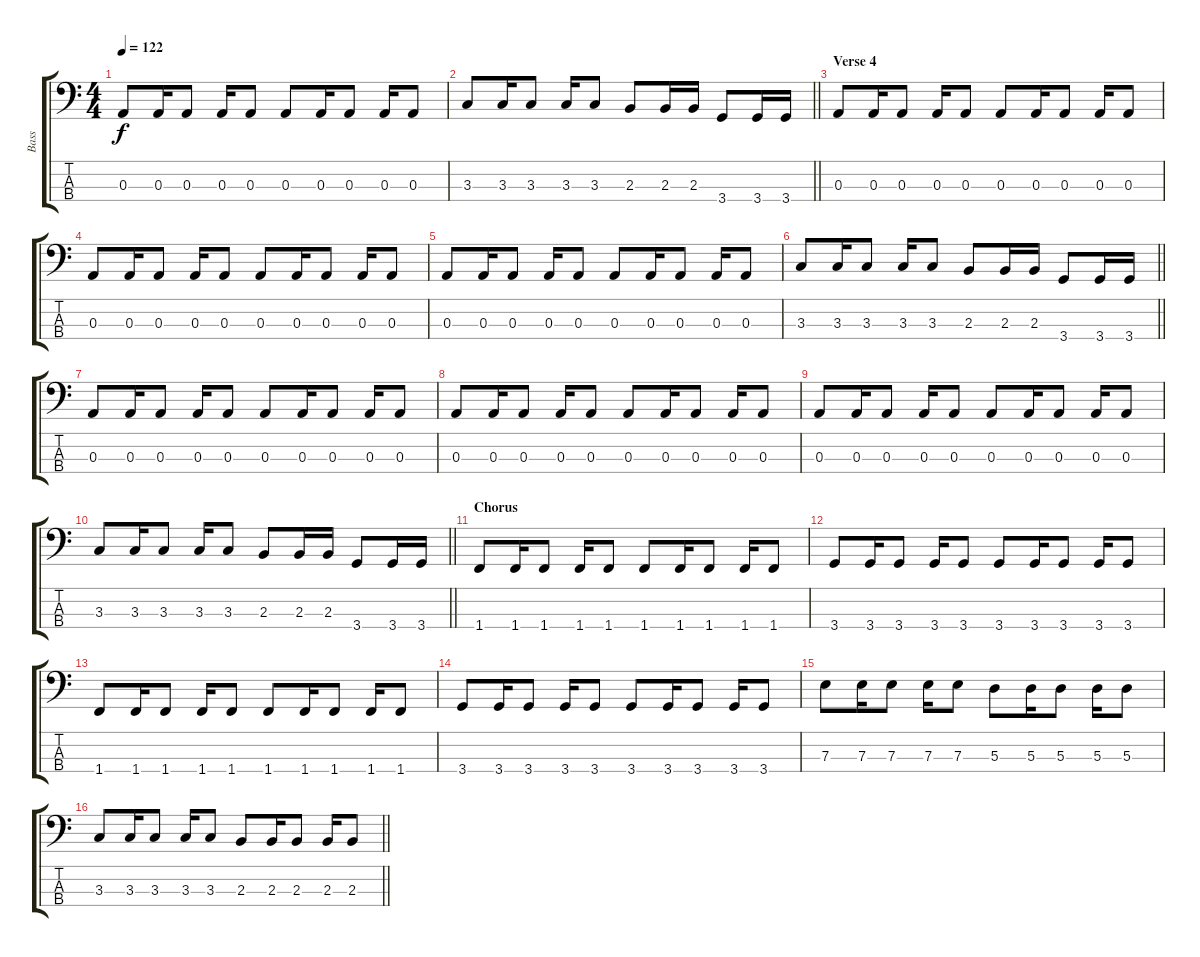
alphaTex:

\track ("Bass" "Bass") {instrument electricbassfinger}
\staff {score tabs}
\tuning (G2 D2 A1 E1) {hide}
\ts (4 4)
\tempo 122
\clef f4
\ks c
0.3.8{dy f} 0.3.16 0.3.8 0.3.16 0.3.8 0.3.8 0.3.16 0.3.8 0.3.16 0.3.8 |
\barLineRight lightlight
3.3.8 3.3.16 3.3.8 3.3.16 3.3.8 2.3.8 2.3.16 2.3.16 3.4.8 3.4.16 3.4.16 |
\section ("" "Verse 4")
0.3.8 0.3.16 0.3.8 0.3.16 0.3.8 0.3.8 0.3.16 0.3.8 0.3.16 0.3.8 |
0.3.8 0.3.16 0.3.8 0.3.16 0.3.8 0.3.8 0.3.16 0.3.8 0.3.16 0.3.8 |
0.3.8 0.3.16 0.3.8 0.3.16 0.3.8 0.3.8 0.3.16 0.3.8 0.3.16 0.3.8 |
\barLineRight lightlight
3.3.8 3.3.16 3.3.8 3.3.16 3.3.8 2.3.8 2.3.16 2.3.16 3.4.8 3.4.16 3.4.16 |
0.3.8 0.3.16 0.3.8 0.3.16 0.3.8 0.3.8 0.3.16 0.3.8 0.3.16 0.3.8 |
0.3.8 0.3.16 0.3.8 0.3.16 0.3.8 0.3.8 0.3.16 0.3.8 0.3.16 0.3.8 |
0.3.8 0.3.16 0.3.8 0.3.16 0.3.8 0.3.8 0.3.16 0.3.8 0.3.16 0.3.8 |
\barLineRight lightlight
3.3.8 3.3.16 3.3.8 3.3.16 3.3.8 2.3.8 2.3.16 2.3.16 3.4.8 3.4.16 3.4.16 |
\section ("" "Chorus")
1.4.8 1.4.16 1.4.8 1.4.16 1.4.8 1.4.8 1.4.16 1.4.8 1.4.16 1.4.8 |
3.4.8 3.4.16 3.4.8 3.4.16 3.4.8 3.4.8 3.4.16 3.4.8 3.4.16 3.4.8 |
1.4.8 1.4.16 1.4.8 1.4.16 1.4.8 1.4.8 1.4.16 1.4.8 1.4.16 1.4.8 |
3.4.8 3.4.16 3.4.8 3.4.16 3.4.8 3.4.8 3.4.16 3.4.8 3.4.16 3.4.8 |
7.3.8 7.3.16 7.3.8 7.3.16 7.3.8 5.3.8 5.3.16 5.3.8 5.3.16 5.3.8 |
\barLineRight lightlight
3.3.8 3.3.16 3.3.8 3.3.16 3.3.8 2.3.8 2.3.16 2.3.8 2.3.16 2.3.8
